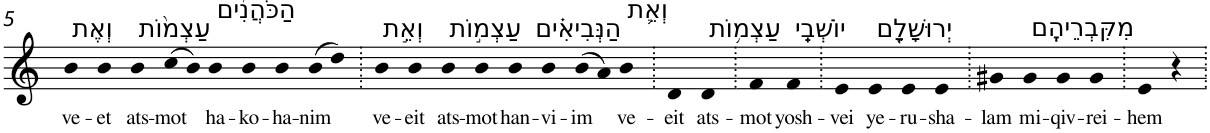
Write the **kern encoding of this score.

**kern	**text
*part1	*part1
*staff1	*staff1
*I"Piano	*
*I'Pno	*
!!LO:PB:g=z
*clefG2	*
*k[]	*
=5	=5
!LO:TX:a:t=וְאֶת	!
!	!LO:LY:b
4b	ve-
!	!LO:LY:b
4b	-et
!LO:TX:a:t=עַצְמ֨וֹת	!
!	!LO:LY:b
4b	ats-
!	!LO:LY:b
(>8cc	-mot
8b)	.
!LO:TX:a:t=הַכֹּהֲנִ֜ים	!
!	!LO:LY:b
4b	ha-
!	!LO:LY:b
4b	-ko-
!	!LO:LY:b
4b	-ha-
!	!LO:LY:b
(>8b	-nim
8dd)	.
=6.	=6.
!LO:TX:a:t=וְאֵ֣ת	!
!	!LO:LY:b
4b	ve-
!	!LO:LY:b
4b	-eit
!LO:TX:a:t=עַצְמ֣וֹת	!
!	!LO:LY:b
4b	ats-
!	!LO:LY:b
4b	-mot
!LO:TX:a:t=הַנְּבִיאִ֗ים	!
!	!LO:LY:b
4b	han-
!	!LO:LY:b
4b	-vi-
!	!LO:LY:b
(>8b	-im
8a)	.
!LO:TX:a:t=וְאֵ֛ת	!
!	!LO:LY:b
4b	ve-
=7.	=7.
!	!LO:LY:b
4d	-eit
!LO:TX:a:t=עַצְמ֥וֹת	!
!	!LO:LY:b
4d	ats-
=8.	=8.
!	!LO:LY:b
4f	-mot
!LO:TX:a:t=יוֹשְׁבֵֽי	!
!	!LO:LY:b
4f	yosh-
=9.	=9.
!	!LO:LY:b
4e	-vei
!LO:TX:a:t=יְרוּשָׁלִָ֖ם	!
!	!LO:LY:b
4e	ye-
!	!LO:LY:b
4e	-ru-
!	!LO:LY:b
4e	-sha-
=10.	=10.
!	!LO:LY:b
4g#X	-lam
!LO:TX:a:t=מִקִּבְרֵיהֶֽם	!
!	!LO:LY:b
4g#	mi-
!	!LO:LY:b
4g#	-qiv-
!	!LO:LY:b
4g#	-rei-
=11.	=11.
!	!LO:LY:b
4e	-hem
4r	.
=.	=.
*-	*-
